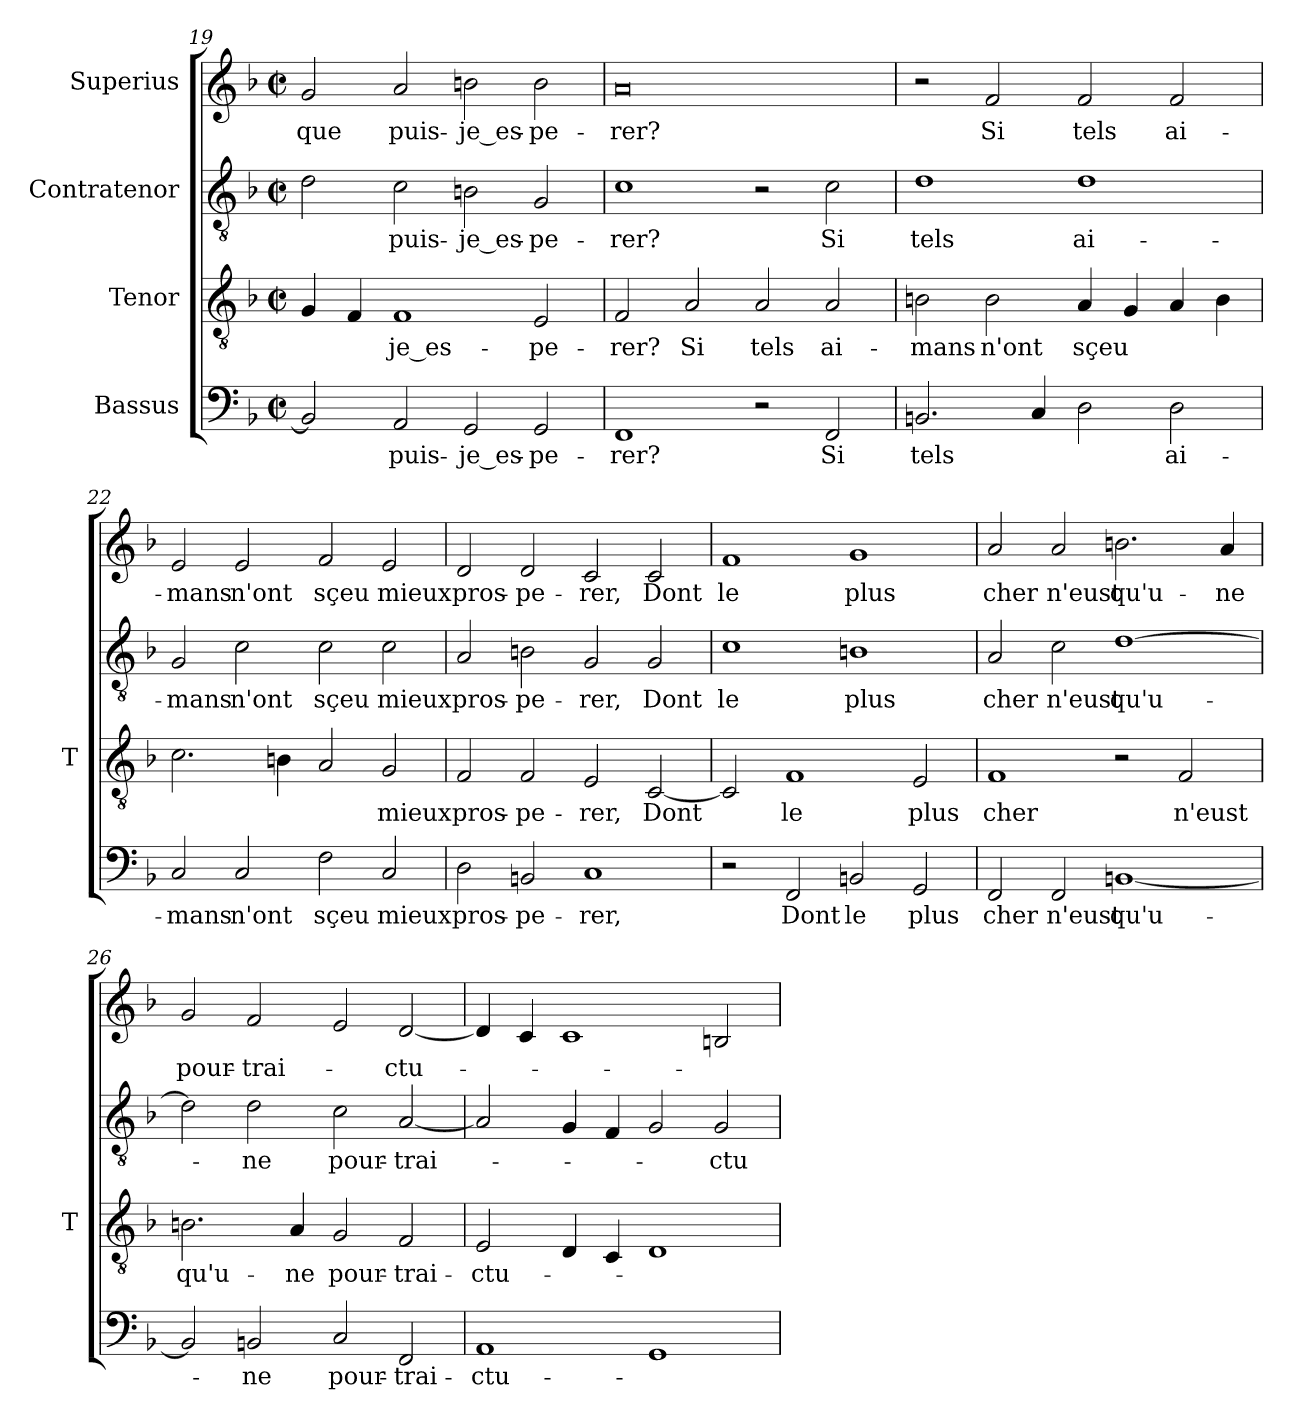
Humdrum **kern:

**kern	**text	**kern	**text	**kern	**text	**kern	**text
*part4	*part4	*part3	*part3	*part2	*part2	*part1	*part1
*staff4	*staff4	*staff3	*staff3	*staff2	*staff2	*staff1	*staff1
*I"Bassus	*	*I"Tenor	*	*I"Contratenor	*	*I"Superius	*
*	*	*I'T	*	*	*	*	*
*clefF4	*	*clefGv2	*	*clefGv2	*	*clefG2	*
*k[b-]	*	*k[b-]	*	*k[b-]	*	*k[b-]	*
*F:	*	*F:	*	*F:	*	*F:	*
*M2/2	*	*M2/2	*	*M2/2	*	*M2/2	*
*met(c|)	*	*met(c|)	*	*met(c|)	*	*met(c|)	*
=19	=19	=19	=19	=19	=19	=19	=19
2BB]	.	4G	.	2d	.	2g	-que
.	.	4F	.	.	.	.	.
2AA	puis-	1F	je_es-	2c	puis-	2a	puis-
2GG	je_es-	.	.	2B	je_es-	2b	je_es-
2GG	pe-	2E	pe-	2G	pe-	2b	pe-
=20	=20	=20	=20	=20	=20	=20	=20
1FF	-rer?	2F	-rer?	1c	-rer?	0a	-rer?
.	.	2A	-Si	.	.	.	.
2r	.	2A	-tels	2r	.	.	.
2FF	-Si	2A	ai-	2c	-Si	.	.
=21	=21	=21	=21	=21	=21	=21	=21
2.BB	-tels	2B	-mans	1d	-tels	2r	.
.	.	2B	-n'ont	.	.	2f	-Si
4C	.	.	.	.	.	.	.
2D	.	4A	-sçeu	1d	ai-	2f	-tels
.	.	4G	.	.	.	.	.
2D	ai-	4A	.	.	.	2f	ai-
.	.	4B	.	.	.	.	.
=22	=22	=22	=22	=22	=22	=22	=22
2C	-mans	2.c	.	2G	-mans	2e	-mans
2C	-n'ont	.	.	2c	-n'ont	2e	-n'ont
.	.	4B	.	.	.	.	.
2F	-sçeu	2A	.	2c	-sçeu	2f	-sçeu
2C	-mieux	2G	-mieux	2c	-mieux	2e	-mieux
=23	=23	=23	=23	=23	=23	=23	=23
2D	pros-	2F	pros-	2A	pros-	2d	pros-
2BB	pe-	2F	pe-	2B	pe-	2d	pe-
1C	-rer,	2E	-rer,	2G	-rer,	2c	-rer,
.	.	[2C	-Dont	2G	-Dont	2c	-Dont
!!LO:PB:g=z
=24	=24	=24	=24	=24	=24	=24	=24
2r	.	2C]	.	1c	-le	1f	-le
2FF	-Dont	1F	-le	.	.	.	.
2BB	-le	.	.	1B	-plus	1g	-plus
2GG	-plus	2E	-plus	.	.	.	.
=25	=25	=25	=25	=25	=25	=25	=25
2FF	-cher	1F	-cher	2A	-cher	2a	-cher
2FF	-n'eust	.	.	2c	-n'eust	2a	-n'eust
[1BB	qu'u-	2r	.	[1d	qu'u-	2.b	qu'u-
.	.	2F	-n'eust	.	.	.	.
.	.	.	.	.	.	4a	-ne
=26	=26	=26	=26	=26	=26	=26	=26
2BB]	.	2.B	qu'u-	2d]	.	2g	pour-
2BB	-ne	.	.	2d	-ne	2f	trai-
.	.	4A	-ne	.	.	.	.
2C	pour-	2G	pour-	2c	pour-	2e	.
2FF	trai-	2F	trai-	[2A	trai-	[2d	ctu-
=27	=27	=27	=27	=27	=27	=27	=27
1AA	ctu-	2E	ctu-	2A]	.	4d]	.
.	.	.	.	.	.	4c	.
.	.	4D	.	4G	.	1c	.
.	.	4C	.	4F	.	.	.
1GG	.	1D	.	2G	.	.	.
.	.	.	.	2G	ctu-	2Bn	.
=	=	=	=	=	=	=	=
*-	*-	*-	*-	*-	*-	*-	*-
